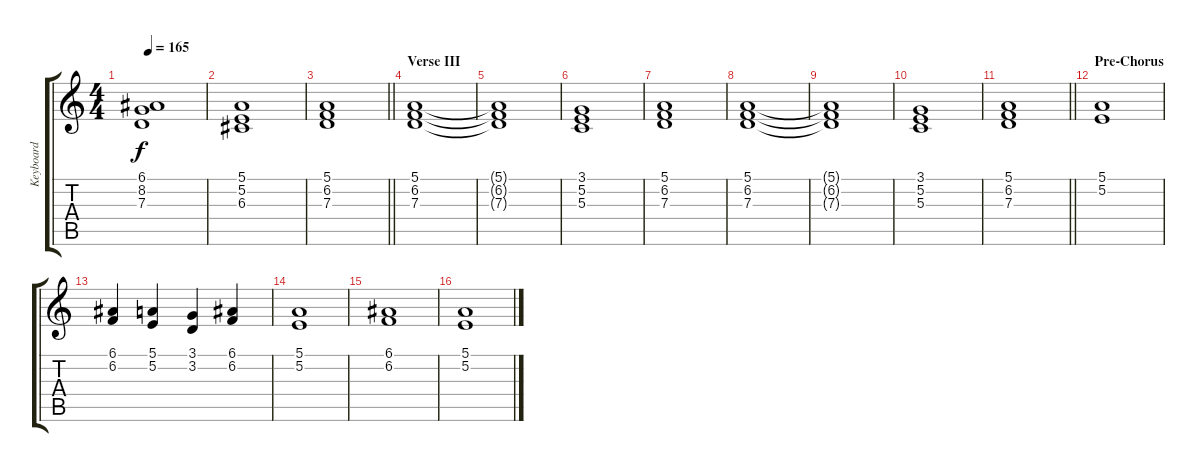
\track ("Keyboard" "Keyboard") {instrument synthstrings1}
\staff {score tabs}
\tuning (E4 B3 G3 D3 A2 E2) {hide}
\ts (4 4)
\tempo 165
\clef g2
\ks c
(6.1 8.2 7.3).1{dy f} |
(5.1 5.2 6.3).1 |
\barLineRight lightlight
(5.1 6.2 7.3).1 |
\section ("" "Verse III")
(5.1 6.2 7.3).1 |
(5.1{t} 6.2{t} 7.3{t}).1 |
(3.1 5.2 5.3).1 |
(5.1 6.2 7.3).1 |
(5.1 6.2 7.3).1 |
(5.1{t} 6.2{t} 7.3{t}).1 |
(3.1 5.2 5.3).1 |
\barLineRight lightlight
(5.1 6.2 7.3).1 |
\section ("" "Pre-Chorus")
(5.1 5.2).1 |
(6.1 6.2).4 (5.1 5.2).4 (3.1 3.2).4 (6.1 6.2).4 |
(5.1 5.2).1 |
(6.1 6.2).1 |
(5.1 5.2).1
